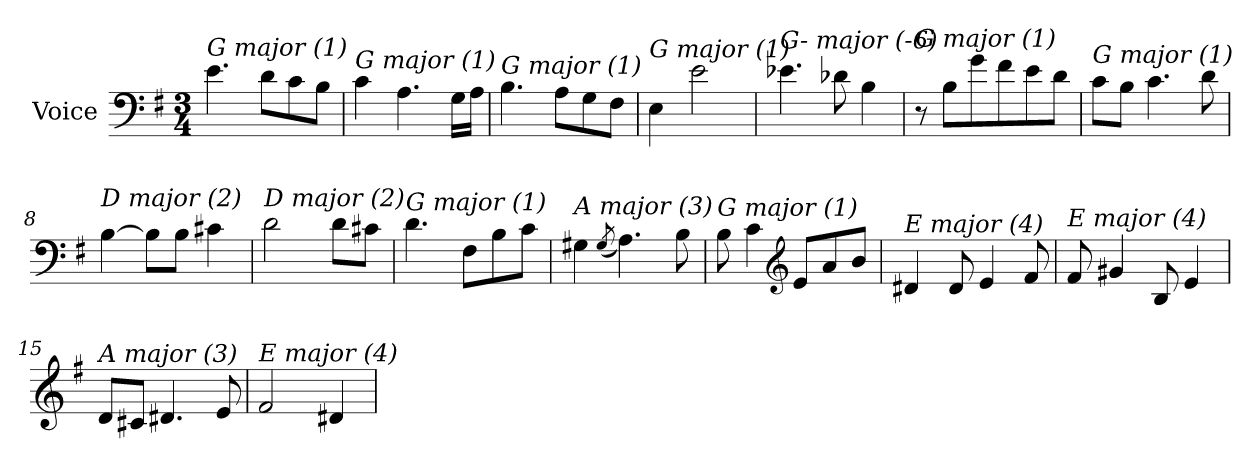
**kern
*part1
*staff1
*I"Voice
*I'V
*clefF4
*k[f#]
*M3/4
=1
!LO:TX:i:t=G major (1)
4.e\
8d\L
8c\
8B\J
=2
!LO:TX:i:t=G major (1)
4c\
4.A\
16G\LL
16A\JJ
=3
!LO:TX:i:t=G major (1)
4.B\
8A\L
8G\
8F#\J
=4
!LO:TX:i:t=G major (1)
4E\
2e\
=5
!LO:TX:i:t=G- major (-6)
4.e-Xi\
8d-Xi\
4B\
=6
!LO:TX:i:t=G major (1)
8r
8B\L
8g\
8f#\
8e\
8d\J
!!LO:LB:g=z
=7
!LO:TX:i:t=G major (1)
8c\L
8B\J
4.c\
8d\
=8
!LO:TX:i:t=D major (2)
[4B\
8B\L]
8B\J
4c#X\
=9
!LO:TX:i:t=D major (2)
2d\
8d\L
8c#X\J
=10
!LO:TX:i:t=G major (1)
4.d\
8F#\L
8B\
8c\J
=11
!LO:TX:i:t=A major (3)
4G#X\
(<8qG#/
4.A\)
8B\
!!LO:LB:g=z
=12
!LO:TX:i:t=G major (1)
8B\
4c\
*clefG2
8e/L
8a/
8b/J
=13
!LO:TX:i:t=E major (4)
4d#X/
8d#/
4e/
8f#/
=14
!LO:TX:i:t=E major (4)
8f#/
4g#X/
8B/
4e/
=15
!LO:TX:i:t=A major (3)
8d/L
8c#X/J
4.d#X/
8e/
=16
!LO:TX:i:t=E major (4)
2f#/
4d#X/
=
*-
